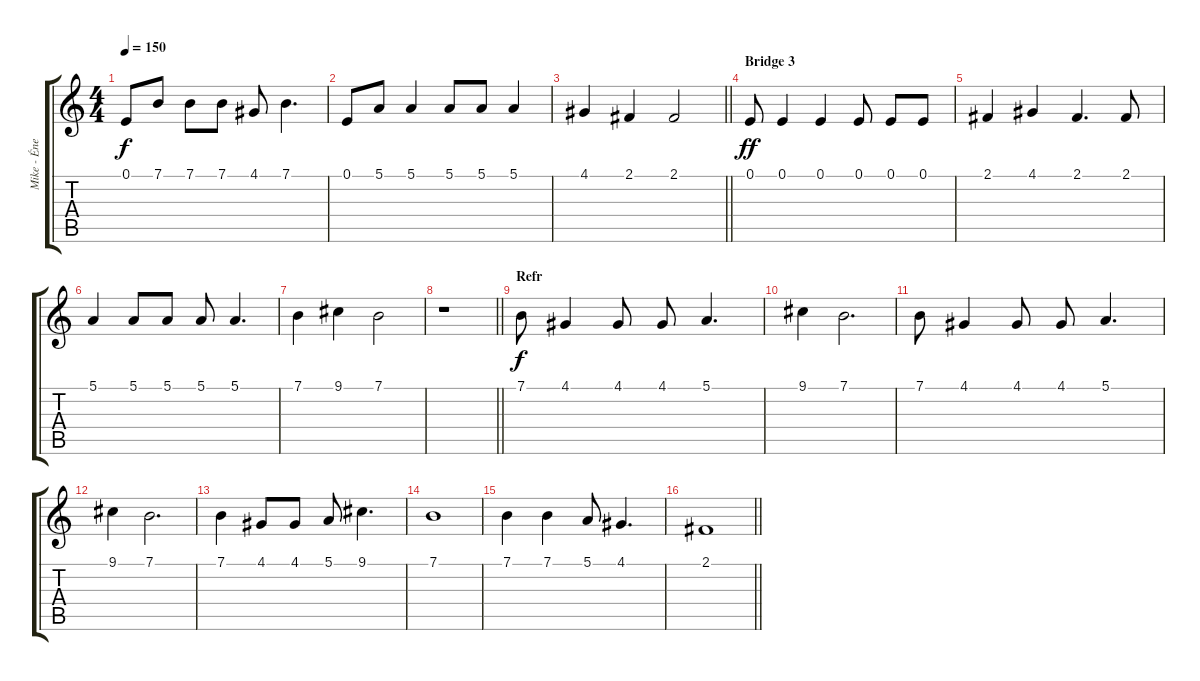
\track ("Mike - Ének" "Mike - Éne") {instrument trumpet}
\staff {score tabs}
\tuning (E4 B3 G3 D3 A2 E2) {hide}
\ts (4 4)
\tempo 150
\clef g2
\ks c
0.1.8{dy f} 7.1.8 7.1.8 7.1.8 4.1.8 7.1.4{d} |
0.1.8 5.1.8 5.1.4 5.1.8 5.1.8 5.1.4 |
\barLineRight lightlight
4.1.4 2.1.4 2.1.2 |
\section ("" "Bridge 3")
0.1.8{dy ff} 0.1.4 0.1.4 0.1.8 0.1.8 0.1.8 |
2.1.4 4.1.4 2.1.4{d} 2.1.8 |
5.1.4 5.1.8 5.1.8 5.1.8 5.1.4{d} |
7.1.4 9.1.4 7.1.2 |
\barLineRight lightlight
r.1 |
\section ("" "Refr")
7.1.8{dy f} 4.1.4 4.1.8 4.1.8 5.1.4{d} |
9.1.4 7.1.2{d} |
7.1.8 4.1.4 4.1.8 4.1.8 5.1.4{d} |
9.1.4 7.1.2{d} |
7.1.4 4.1.8 4.1.8 5.1.8 9.1.4{d} |
7.1.1 |
7.1.4 7.1.4 5.1.8 4.1.4{d} |
\barLineRight lightlight
2.1.1
